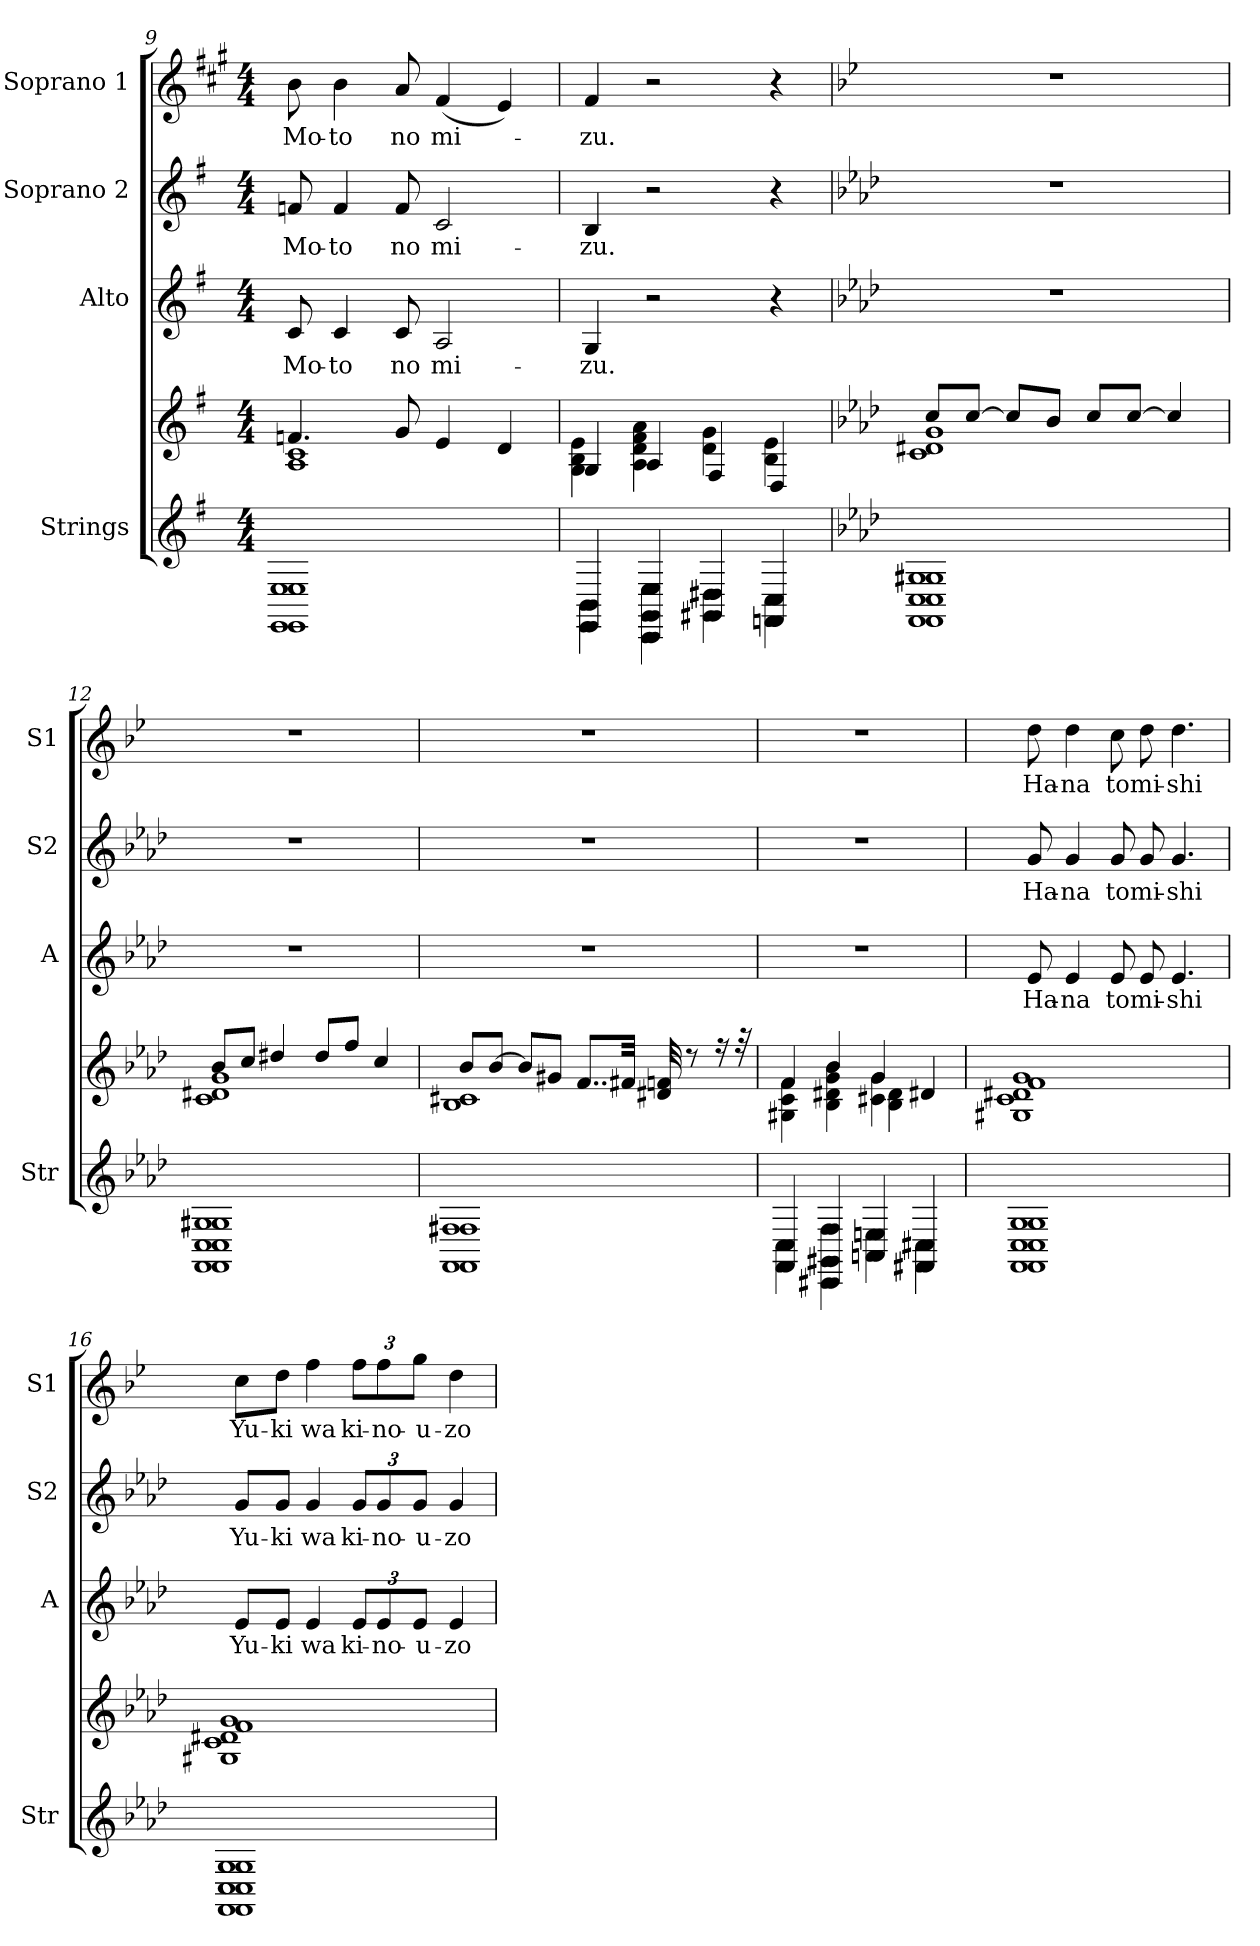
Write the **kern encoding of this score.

**kern	**kern	**kern	**text	**kern	**text	**kern	**text
*part4	*part4	*part3	*part3	*part2	*part2	*part1	*part1
*staff5	*staff4	*staff3	*staff3	*staff2	*staff2	*staff1	*staff1
*I"Strings	*	*I"Alto	*	*I"Soprano 2	*	*I"Soprano 1	*
*I'Str	*	*I'A	*	*I'S2	*	*I'S1	*
*clefG2	*clefG2	*clefG2	*	*clefG2	*	*clefG2	*
*	*	*	*	*	*	*ITrd1c2	*
*k[f#]	*k[f#]	*k[f#]	*	*k[f#]	*	*k[f#]	*
*M4/4	*M4/4	*M4/4	*	*M4/4	*	*M4/4	*
=9	=9	=9	=9	=9	=9	=9	=9
*^	*^	*	*	*	*	*	*
!	!	!	!	!	!LO:LY:b	!	!LO:LY:b	!	!
1EE/ 1E/	1EE\ 1E\	4.fn/	1A\ 1c\	8c	Mo-	8fn	Mo-	8a	Mo-
!	!	!	!	!	!LO:LY:b	!	!LO:LY:b	!	!
.	.	.	.	4c	-to	4f	-to	4a	-to
!	!	!	!	!	!LO:LY:b	!	!LO:LY:b	!	!
.	.	8g/	.	8c	no	8f	no	8g	no
!	!	!	!	!	!LO:LY:b	!	!LO:LY:b	!	!
.	.	4e/	.	2A	mi-	2c	mi-	(4e	mi-
.	.	4d/	.	.	.	.	.	4d)	.
=10	=10	=10	=10	=10	=10	=10	=10	=10	=10
!	!	!	!	!	!LO:LY:b	!	!LO:LY:b	!	!
4EE/ 4BB/	4EE\ 4BB\	4G/	4G\ 4B\ 4e\	4G	-zu.	4B	-zu.	4e	-zu.
4CC/ 4GG/ 4E/	4CC\ 4GG\ 4E\	4A/	4A\ 4d\ 4f#\ 4a\	2r	.	2r	.	2r	.
4GG#X/ 4D#X/	4GG#X\ 4D#X\	4F#/	4d\ 4g\	.	.	.	.	.	.
4FFn/ 4C/	4FFn\ 4C\	4D/	4B\ 4e\	4r	.	4r	.	4r	.
=11	=11	=11	=11	=11	=11	=11	=11	=11	=11
*k[b-e-a-d-]	*	*k[b-e-a-d-]	*	*k[b-e-a-d-]	*	*k[b-e-a-d-]	*	*k[b-e-a-d-]	*
1FF/ 1C/ 1G#X/	1FF\ 1C\ 1G#X\	8cc/L	1c\ 1d#X\ 1g\	1r	.	1r	.	1r	.
.	.	[8cc/J	.	.	.	.	.	.	.
.	.	8cc/L]	.	.	.	.	.	.	.
.	.	8b-/J	.	.	.	.	.	.	.
.	.	8cc/L	.	.	.	.	.	.	.
.	.	[8cc/J	.	.	.	.	.	.	.
.	.	4cc/]	.	.	.	.	.	.	.
=12	=12	=12	=12	=12	=12	=12	=12	=12	=12
1FF/ 1C/ 1G#X/	1FF\ 1C\ 1G#X\	8b-/L	1c\ 1d#X\ 1g\	1r	.	1r	.	1r	.
.	.	8cc/J	.	.	.	.	.	.	.
.	.	4dd#X/	.	.	.	.	.	.	.
.	.	8dd#/L	.	.	.	.	.	.	.
.	.	8ff/J	.	.	.	.	.	.	.
.	.	4cc/	.	.	.	.	.	.	.
=13	=13	=13	=13	=13	=13	=13	=13	=13	=13
1FF/ 1F#X/	1FF\ 1F#X\	8b-/L	1B-\ 1c#X\	1r	.	1r	.	1r	.
.	.	[8b-/J	.	.	.	.	.	.	.
.	.	8b-/L]	.	.	.	.	.	.	.
.	.	8g#X/J	.	.	.	.	.	.	.
.	.	8..f/L	.	.	.	.	.	.	.
.	.	32f#X/Jkk	.	.	.	.	.	.	.
.	.	32d#X/ 32fn/	.	.	.	.	.	.	.
.	.	8r	.	.	.	.	.	.	.
.	.	16r	.	.	.	.	.	.	.
.	.	32r	.	.	.	.	.	.	.
=14	=14	=14	=14	=14	=14	=14	=14	=14	=14
4FF/ 4C/	4FF\ 4C\	4f/	4G#X\ 4c\ 4f\	1r	.	1r	.	1r	.
4CC#X/ 4GG#X/ 4F/	4CC#X\ 4GG#X\ 4F\	4b-/	4B-\ 4d#X\ 4g\ 4b-\	.	.	.	.	.	.
4AAn/ 4En/	4AAn\ 4En\	4g/	4c#X\ 4g\	.	.	.	.	.	.
4FF#X/ 4C#X/	4FF#X\ 4C#X\	4d#X/	4B-\ 4d#\	.	.	.	.	.	.
=15	=15	=15	=15	=15	=15	=15	=15	=15	=15
!	!	!	!	!	!LO:LY:b	!	!LO:LY:b	!	!
1FF/ 1C/ 1G/	1FF\ 1C\ 1G\	1f/	1G#X\ 1c\ 1d#X\ 1g\	8e-	Ha-	8g	Ha-	8cc	Ha-
!	!	!	!	!	!LO:LY:b	!	!LO:LY:b	!	!
.	.	.	.	4e-	-na	4g	-na	4cc	-na
!	!	!	!	!	!LO:LY:b	!	!LO:LY:b	!	!
.	.	.	.	8e-	to	8g	to	8b-	to
!	!	!	!	!	!LO:LY:b	!	!LO:LY:b	!	!
.	.	.	.	8e-	mi-	8g	mi-	8cc	mi-
!	!	!	!	!	!LO:LY:b	!	!LO:LY:b	!	!
.	.	.	.	4.e-	-shi	4.g	-shi	4.cc	-shi
=16	=16	=16	=16	=16	=16	=16	=16	=16	=16
!	!	!	!	!	!LO:LY:b	!	!LO:LY:b	!	!
1FF/ 1C/ 1G/	1FF\ 1C\ 1G\	1f/	1G#X\ 1c\ 1d#X\ 1g\	8e-L	Yu-	8gL	Yu-	8b-L	Yu-
!	!	!	!	!	!LO:LY:b	!	!LO:LY:b	!	!
.	.	.	.	8e-J	-ki	8gJ	-ki	8ccJ	-ki
!	!	!	!	!	!LO:LY:b	!	!LO:LY:b	!	!
.	.	.	.	4e-	wa	4g	wa	4ee-	wa
!	!	!	!	!	!LO:LY:b	!	!LO:LY:b	!	!
.	.	.	.	12e-L	ki-	12gL	ki-	12ee-L	ki-
!	!	!	!	!	!LO:LY:b	!	!LO:LY:b	!	!
.	.	.	.	12e-	-no-	12g	-no-	12ee-	-no-
!	!	!	!	!	!LO:LY:b	!	!LO:LY:b	!	!
.	.	.	.	12e-J	-u-	12gJ	-u-	12ffJ	-u-
!	!	!	!	!	!LO:LY:b	!	!LO:LY:b	!	!
.	.	.	.	4e-	-zo	4g	-zo	4cc	-zo
*v	*v	*	*	*	*	*	*	*	*
*	*v	*v	*	*	*	*	*	*
=	=	=	=	=	=	=	=
*-	*-	*-	*-	*-	*-	*-	*-
